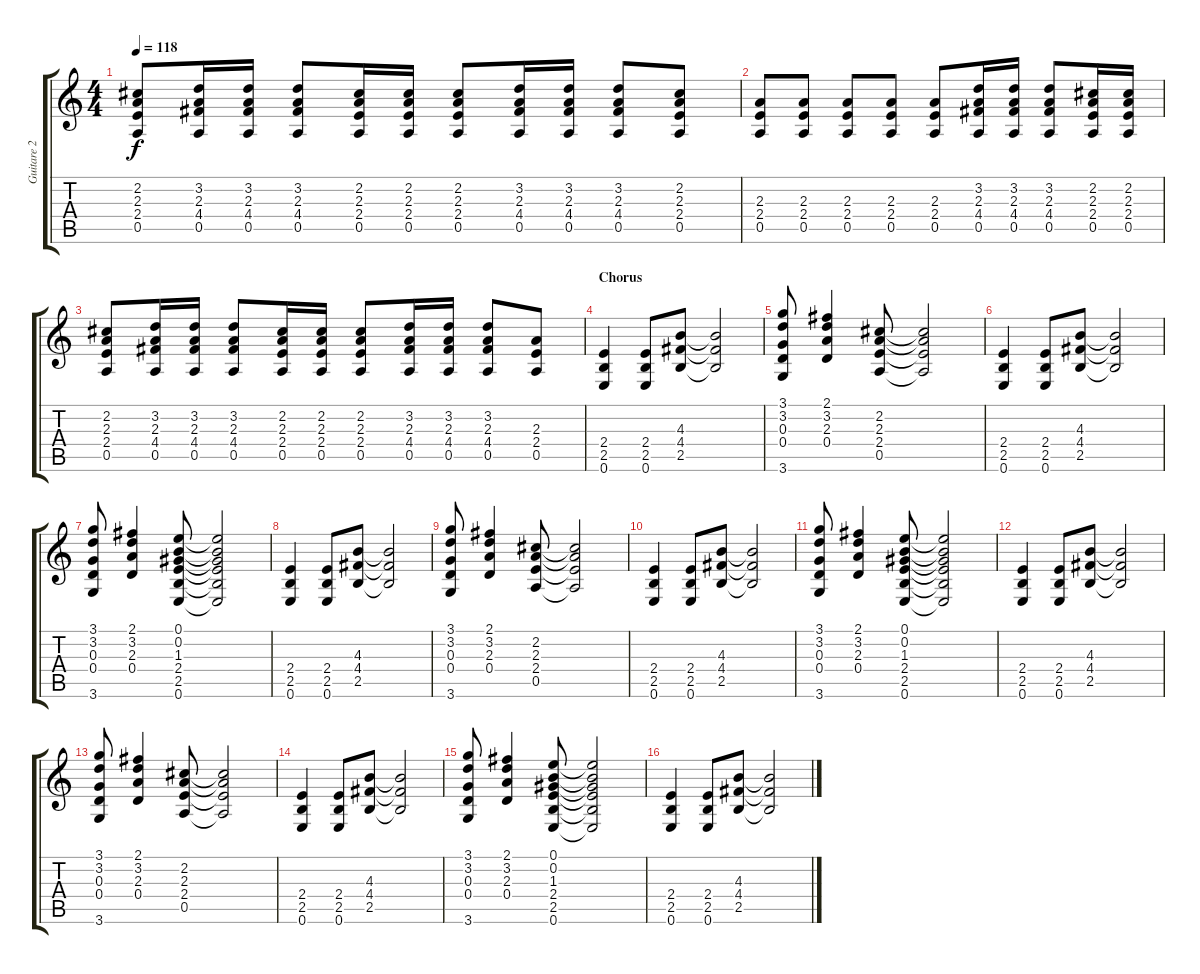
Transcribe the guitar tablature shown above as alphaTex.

\track ("Guitare 2" "Guitare 2") {instrument distortionguitar}
\staff {score tabs}
\tuning (E4 B3 G3 D3 A2 E2) {hide}
\ts (4 4)
\tempo 118
\clef g2
\ks c
(2.2 2.3 2.4 0.5).8{dy f} (3.2 2.3 4.4 0.5).16 (3.2 2.3 4.4 0.5).16 (3.2 2.3 4.4 0.5).8 (2.2 2.3 2.4 0.5).16 (2.2 2.3 2.4 0.5).16 (2.2 2.3 2.4 0.5).8 (3.2 2.3 4.4 0.5).16 (3.2 2.3 4.4 0.5).16 (3.2 2.3 4.4 0.5).8 (2.2 2.3 2.4 0.5).8 |
(2.3 2.4 0.5).8 (2.3 2.4 0.5).8 (2.3 2.4 0.5).8 (2.3 2.4 0.5).8 (2.3 2.4 0.5).8 (3.2 2.3 4.4 0.5).16 (3.2 2.3 4.4 0.5).16 (3.2 2.3 4.4 0.5).8 (2.2 2.3 2.4 0.5).16 (2.2 2.3 2.4 0.5).16 |
(2.2 2.3 2.4 0.5).8 (3.2 2.3 4.4 0.5).16 (3.2 2.3 4.4 0.5).16 (3.2 2.3 4.4 0.5).8 (2.2 2.3 2.4 0.5).16 (2.2 2.3 2.4 0.5).16 (2.2 2.3 2.4 0.5).8 (3.2 2.3 4.4 0.5).16 (3.2 2.3 4.4 0.5).16 (3.2 2.3 4.4 0.5).8 (2.3 2.4 0.5).8 |
\section ("" "Chorus")
(2.4 2.5 0.6).4 (2.4 2.5 0.6).8 (4.3 4.4 2.5).8 (4.3{t} 4.4{t} 2.5{t}).2 |
(3.1 3.2 0.3 0.4 3.6).8 (2.1 3.2 2.3 0.4).4 (2.2 2.3 2.4 0.5).8 (2.2{t} 2.3{t} 2.4{t} 0.5{t}).2 |
(2.4 2.5 0.6).4 (2.4 2.5 0.6).8 (4.3 4.4 2.5).8 (4.3{t} 4.4{t} 2.5{t}).2 |
(3.1 3.2 0.3 0.4 3.6).8 (2.1 3.2 2.3 0.4).4 (0.1 0.2 1.3 2.4 2.5 0.6).8 (0.1{t} 0.2{t} 1.3{t} 2.4{t} 2.5{t} 0.6{t}).2 |
(2.4 2.5 0.6).4 (2.4 2.5 0.6).8 (4.3 4.4 2.5).8 (4.3{t} 4.4{t} 2.5{t}).2 |
(3.1 3.2 0.3 0.4 3.6).8 (2.1 3.2 2.3 0.4).4 (2.2 2.3 2.4 0.5).8 (2.2{t} 2.3{t} 2.4{t} 0.5{t}).2 |
(2.4 2.5 0.6).4 (2.4 2.5 0.6).8 (4.3 4.4 2.5).8 (4.3{t} 4.4{t} 2.5{t}).2 |
(3.1 3.2 0.3 0.4 3.6).8 (2.1 3.2 2.3 0.4).4 (0.1 0.2 1.3 2.4 2.5 0.6).8 (0.1{t} 0.2{t} 1.3{t} 2.4{t} 2.5{t} 0.6{t}).2 |
(2.4 2.5 0.6).4 (2.4 2.5 0.6).8 (4.3 4.4 2.5).8 (4.3{t} 4.4{t} 2.5{t}).2 |
(3.1 3.2 0.3 0.4 3.6).8 (2.1 3.2 2.3 0.4).4 (2.2 2.3 2.4 0.5).8 (2.2{t} 2.3{t} 2.4{t} 0.5{t}).2 |
(2.4 2.5 0.6).4 (2.4 2.5 0.6).8 (4.3 4.4 2.5).8 (4.3{t} 4.4{t} 2.5{t}).2 |
(3.1 3.2 0.3 0.4 3.6).8 (2.1 3.2 2.3 0.4).4 (0.1 0.2 1.3 2.4 2.5 0.6).8 (0.1{t} 0.2{t} 1.3{t} 2.4{t} 2.5{t} 0.6{t}).2 |
(2.4 2.5 0.6).4 (2.4 2.5 0.6).8 (4.3 4.4 2.5).8 (4.3{t} 4.4{t} 2.5{t}).2
